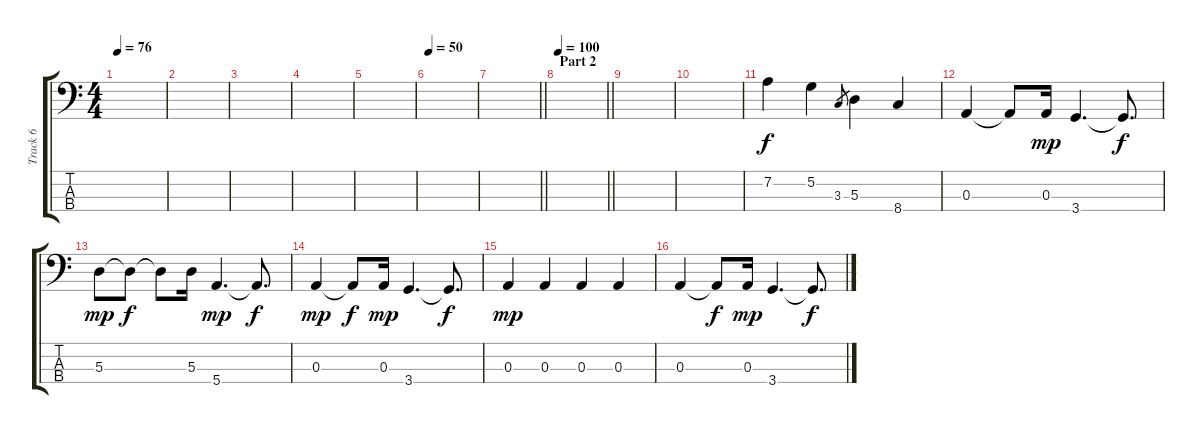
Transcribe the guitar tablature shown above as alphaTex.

\track ("Track 6" "Track 6") {instrument distortionguitar}
\staff {score tabs}
\tuning (G2 D2 A1 E1) {hide}
\ts (4 4)
\tempo 76
\clef f4
\ks c
|
|
|
|
|
\tempo 50
|
\barLineRight lightlight
|
\section ("" "Part 2")
\tempo 100
\barLineRight lightlight
|
|
|
7.2.4 5.2.4 3.3.8{gr} 5.3.4 8.4.4 |
0.3.4 0.3{t}.8{dy f} 0.3.16{dy mp} 3.4.4{d} 3.4{t}.8{d dy f} |
5.3.8{dy mp} 5.3{t}.8{dy f} 5.3{t}.8 5.3.16 5.4.4{d dy mp} 5.4{t}.8{d dy f} |
0.3.4{dy mp} 0.3{t}.8{dy f} 0.3.16{dy mp} 3.4.4{d} 3.4{t}.8{d dy f} |
0.3.4{dy mp} 0.3.4 0.3.4 0.3.4 |
0.3.4 0.3{t}.8{dy f} 0.3.16{dy mp} 3.4.4{d} 3.4{t}.8{d dy f}
